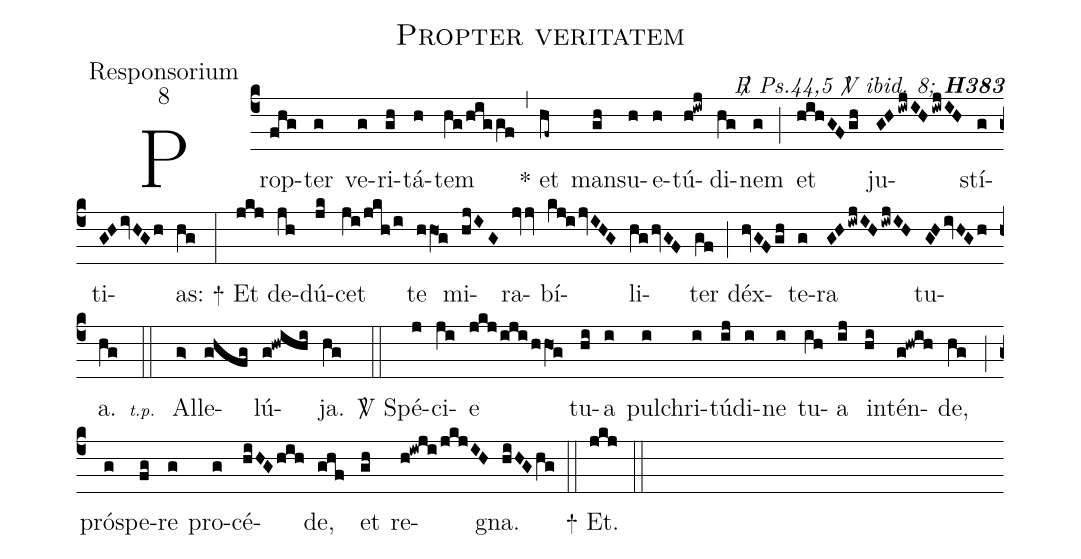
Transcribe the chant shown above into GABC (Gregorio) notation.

name:Propter veritatem;
office-part:Responsorium;
mode:8;
commentary:{\itshape\mdseries \Rbar\  Ps.44,5 \Vbar\  ibid.\ 8;\/} {\bfseries H383};
%%
(c4) Prop(fhg)ter(g) ve(g)ri(gh)tá(h)tem(hg/higgf) (,)
<sp>*</sp> et(hf~) man(gh)su(h)e(h)tú(h!iwj)di(hg)nem(g) (;)
et(hihGFgh) ju(GHiwjIHiwjIH)stí(g)ti(GHivHGh)as:(hg) (:)
<sp>+</sp> Et(jkj) de(jh)dú(jk)cet(ji/jkh/i) te(hhO1g) mi(hjIG)ra(jvv)bí(kj!ijvIHG)li(hghvGF)ter(gf) (;)
déx(hvGFgh)te(g)ra(GHiwjIHiwjIH) tu(GHivHGh)a.(hg) (::)
<v>{\scriptsize\itshape t.p.\ }</v> Al(g>)le(ghfg)lú(g!hwihi)ja.(hg) (::)
<sp>V/</sp> Spé(j)ci(ji)e(jkj/iji/hhO1g) tu(hi)a(i) pul(i)chri(i)tú(ij)di(i)ne(i) tu(ih)a(ij) in(hi)tén(g!hwih)de,(hg) (;)
pró(g)spe(fg)re(g) pro(g)cé(hiHGhih)de,(ghf) et(gh) re(h!iwji/jkjIH)gna.(hiHGhg) (::)
<sp>+</sp> Et.(jkj) (::)
